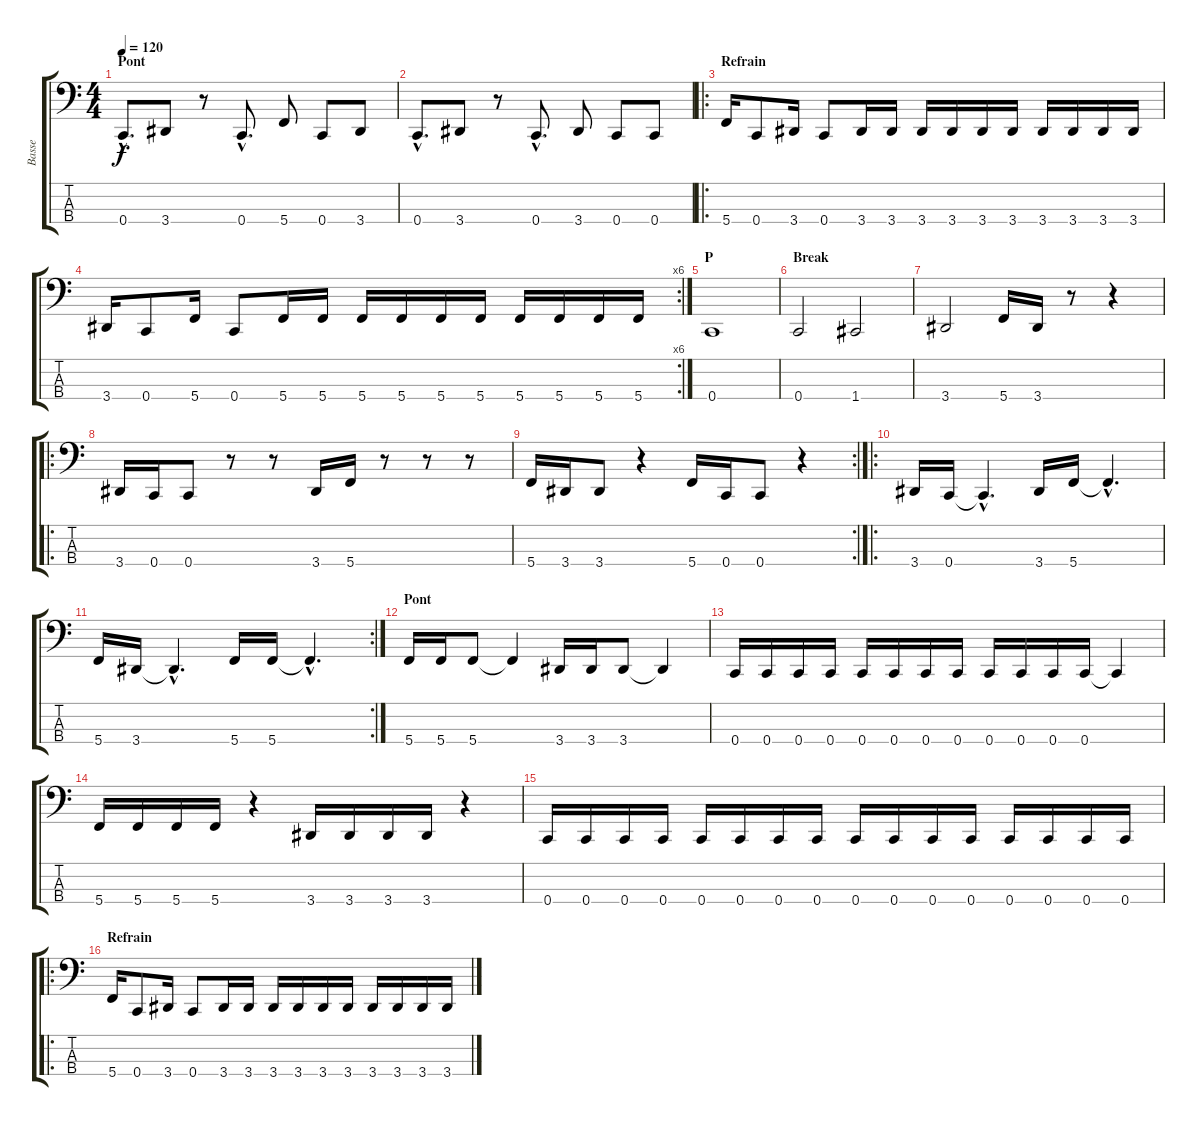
\track ("Basse" "Basse") {instrument electricbasspick}
\staff {score tabs}
\tuning (F2 C2 G1 C1) {hide}
\ts (4 4)
\section ("" "Pont")
\tempo 120
\clef f4
\ks c
0.4{hac}.8{d dy f} 3.4.8 r.8 0.4{hac}.8{d} 5.4.8 0.4.8 3.4.8 |
0.4{hac}.8{d} 3.4.8 r.8 0.4{hac}.8{d} 3.4.8 0.4.8 0.4.8 |
\ro
\section ("" "Refrain")
5.4.16 0.4.8 3.4.16 0.4.8 3.4.16 3.4.16 3.4.16 3.4.16 3.4.16 3.4.16 3.4.16 3.4.16 3.4.16 3.4.16 |
\rc 6
3.4.16 0.4.8 5.4.16 0.4.8 5.4.16 5.4.16 5.4.16 5.4.16 5.4.16 5.4.16 5.4.16 5.4.16 5.4.16 5.4.16 |
\section ("" "P")
0.4.1 |
\section ("" "Break")
0.4.2 1.4.2 |
3.4.2 5.4.16 3.4.16 r.8 r.4 |
\ro
3.4.16 0.4.16 0.4.8 r.8 r.8 3.4.16 5.4.16 r.8 r.8 r.8 |
\rc 2
5.4.16 3.4.16 3.4.8 r.4 5.4.16 0.4.16 0.4.8 r.4 |
\ro
3.4.16 0.4.16 0.4{hac t}.4{d} 3.4.16 5.4.16 5.4{hac t}.4{d} |
\rc 2
5.4.16 3.4.16 3.4{hac t}.4{d} 5.4.16 5.4.16 5.4{hac t}.4{d} |
\section ("" "Pont")
5.4.16 5.4.16 5.4.8 5.4{t}.4 3.4.16 3.4.16 3.4.8 3.4{t}.4 |
0.4.16 0.4.16 0.4.16 0.4.16 0.4.16 0.4.16 0.4.16 0.4.16 0.4.16 0.4.16 0.4.16 0.4.16 0.4{t}.4 |
5.4.16 5.4.16 5.4.16 5.4.16 r.4 3.4.16 3.4.16 3.4.16 3.4.16 r.4 |
0.4.16 0.4.16 0.4.16 0.4.16 0.4.16 0.4.16 0.4.16 0.4.16 0.4.16 0.4.16 0.4.16 0.4.16 0.4.16 0.4.16 0.4.16 0.4.16 |
\ro
\section ("" "Refrain")
5.4.16 0.4.8 3.4.16 0.4.8 3.4.16 3.4.16 3.4.16 3.4.16 3.4.16 3.4.16 3.4.16 3.4.16 3.4.16 3.4.16
